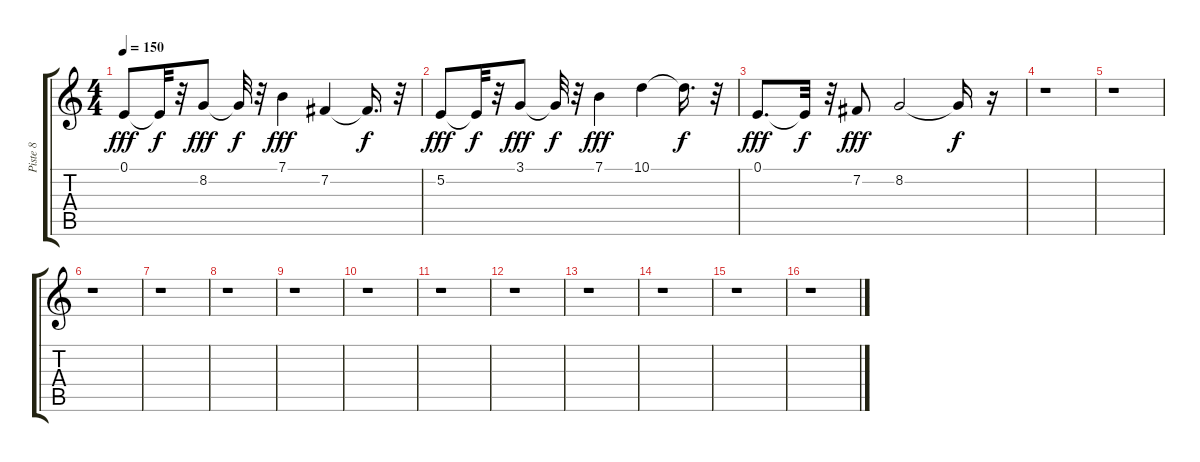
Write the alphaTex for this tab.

\track ("Piste 8" "Piste 8") {instrument synthbrass2}
\staff {score tabs}
\tuning (E4 B3 G3 D3 A2 E2) {hide}
\ts (4 4)
\tempo 150
\clef g2
\ks c
0.1.8{dy fff} 0.1{t}.32{dy f} r.32 8.2.8{dy fff} 8.2{t}.32{dy f} r.32 7.1.4{dy fff} 7.2.4 7.2{t}.16{d dy f} r.32 |
5.2.8{dy fff} 5.2{t}.32{dy f} r.32 3.1.8{dy fff} 3.1{t}.32{dy f} r.32 7.1.4{dy fff} 10.1.4 10.1{t}.16{d dy f} r.32 |
0.1.8{d dy fff} 0.1{t}.32{dy f} r.32 7.2.8{dy fff} 8.2.2 8.2{t}.16{dy f} r.16 |
r.1 |
r.1 |
r.1 |
r.1 |
r.1 |
r.1 |
r.1 |
r.1 |
r.1 |
r.1 |
r.1 |
r.1 |
r.1
